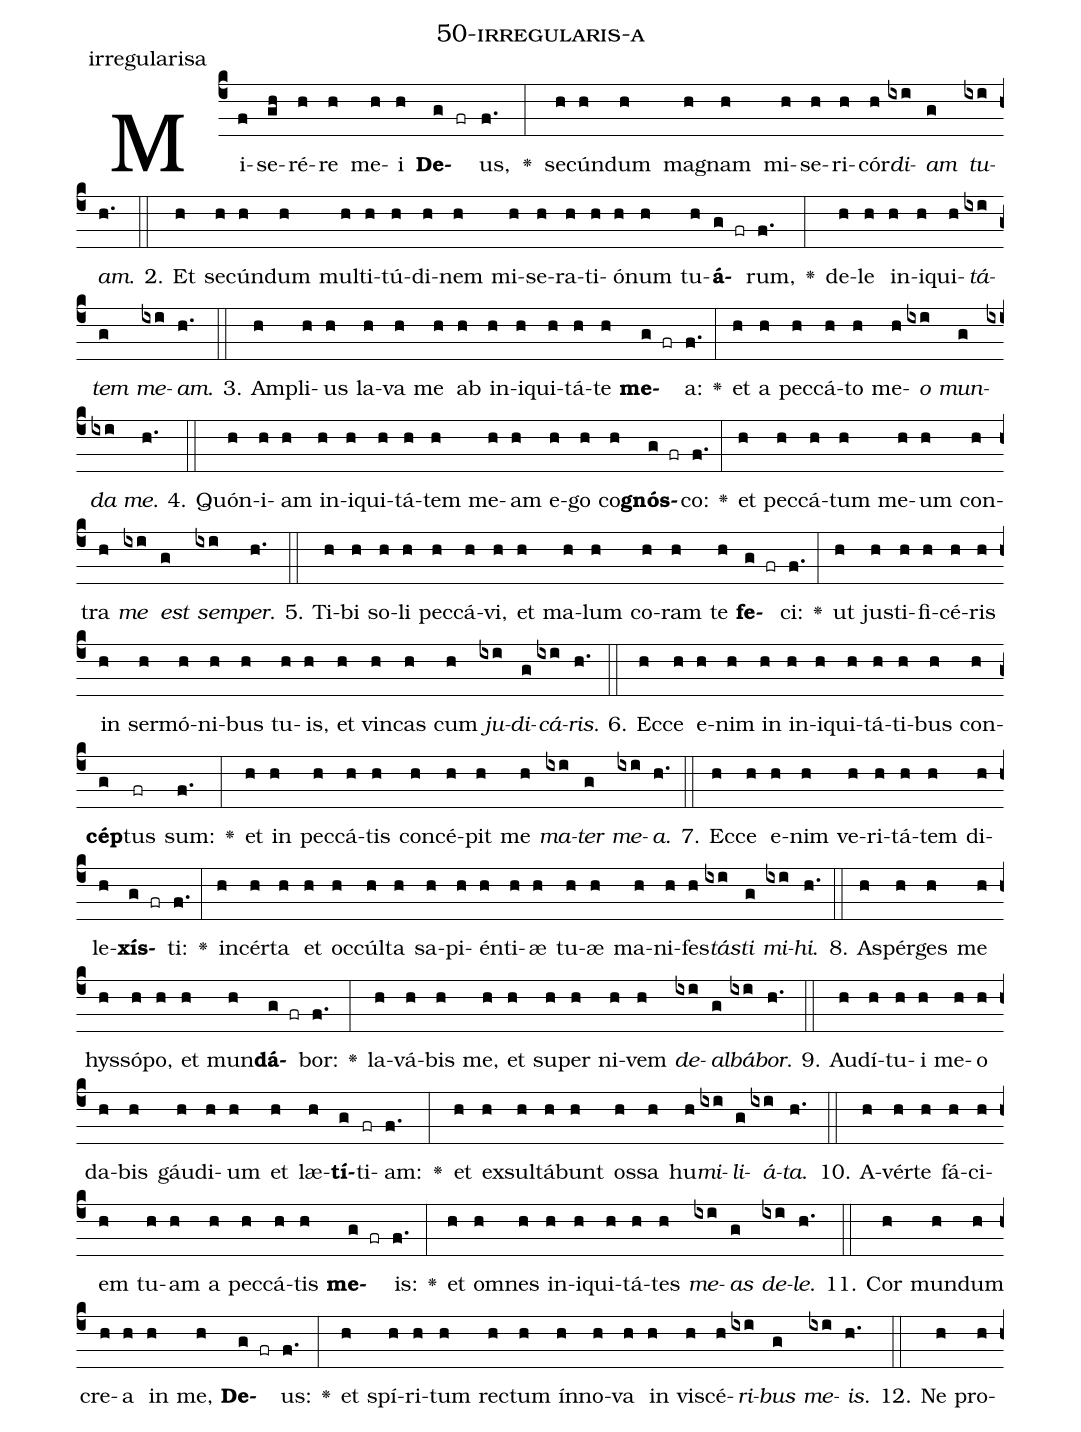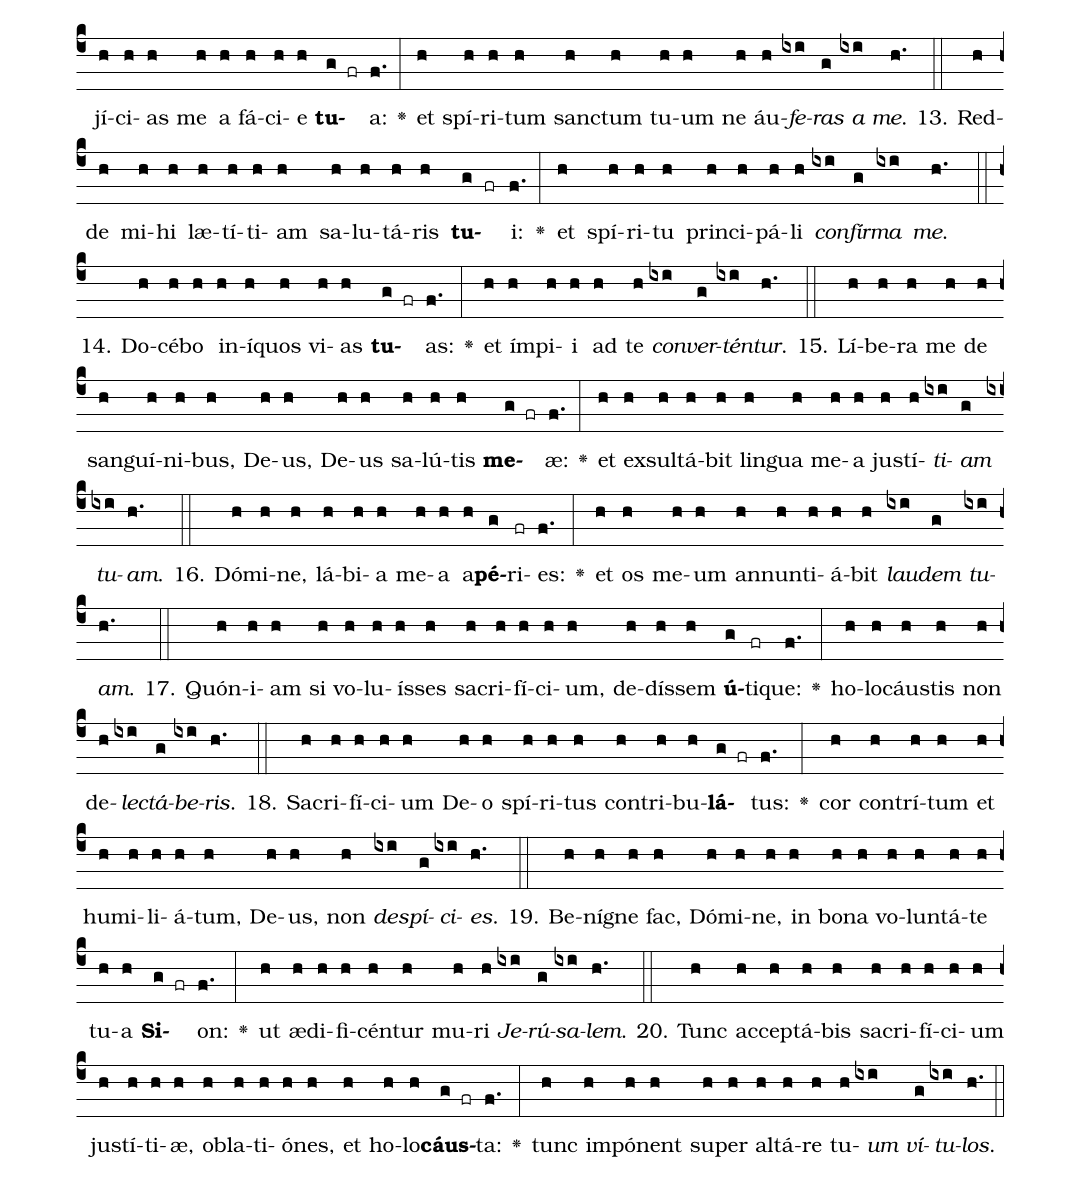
name: 50-irregularis-a;
annotation: irregularisa;
%%
(c4)Mi(f)se(gh)ré(h)re(h) me(h)i(h) <b>De</b>(g fr)us,(f.) <v>\greheightstar</v>(:) se(h)cún(h)dum(h) ma(h)gnam(h) mi(h)se(h)ri(h)cór(h)<i>di</i>(ixi)<i>am</i>(g) <i>tu</i>(ixi)<i>am</i>.(h.) (::)
2. Et(h) se(h)cún(h)dum(h) mul(h)ti(h)tú(h)di(h)nem(h) mi(h)se(h)ra(h)ti(h)ó(h)num(h) tu(h)<b>á</b>(g fr)rum,(f.) <v>\greheightstar</v>(:) de(h)le(h) in(h)i(h)qui(h)<i>tá</i>(ixi)<i>tem</i>(g) <i>me</i>(ixi)<i>am</i>.(h.) (::)
3. Am(h)pli(h)us(h) la(h)va(h) me(h) ab(h) in(h)i(h)qui(h)tá(h)te(h) <b>me</b>(g fr)a:(f.) <v>\greheightstar</v>(:) et(h) a(h) pec(h)cá(h)to(h) me(h)<i>o</i>(ixi) <i>mun</i>(g)<i>da</i>(ixi) <i>me</i>.(h.) (::)
4. Quón(h)i(h)am(h) in(h)i(h)qui(h)tá(h)tem(h) me(h)am(h) e(h)go(h) co(h)<b>gnós</b>(g fr)co:(f.) <v>\greheightstar</v>(:) et(h) pec(h)cá(h)tum(h) me(h)um(h) con(h)tra(h) <i>me</i>(ixi) <i>est</i>(g) <i>sem</i>(ixi)<i>per</i>.(h.) (::)
5. Ti(h)bi(h) so(h)li(h) pec(h)cá(h)vi,(h) et(h) ma(h)lum(h) co(h)ram(h) te(h) <b>fe</b>(g fr)ci:(f.) <v>\greheightstar</v>(:) ut(h) jus(h)ti(h)fi(h)cé(h)ris(h) in(h) ser(h)mó(h)ni(h)bus(h) tu(h)is,(h) et(h) vin(h)cas(h) cum(h) <i>ju</i>(ixi)<i>di</i>(g)<i>cá</i>(ixi)<i>ris</i>.(h.) (::)
6. Ec(h)ce(h) e(h)nim(h) in(h) in(h)i(h)qui(h)tá(h)ti(h)bus(h) con(h)<b>cép</b>(g)tus(fr) sum:(f.) <v>\greheightstar</v>(:) et(h) in(h) pec(h)cá(h)tis(h) con(h)cé(h)pit(h) me(h) <i>ma</i>(ixi)<i>ter</i>(g) <i>me</i>(ixi)<i>a</i>.(h.) (::)
7. Ec(h)ce(h) e(h)nim(h) ve(h)ri(h)tá(h)tem(h) di(h)le(h)<b>xís</b>(g fr)ti:(f.) <v>\greheightstar</v>(:) in(h)cér(h)ta(h) et(h) oc(h)cúl(h)ta(h) sa(h)pi(h)én(h)ti(h)æ(h) tu(h)æ(h) ma(h)ni(h)fes(h)<i>tás</i>(ixi)<i>ti</i>(g) <i>mi</i>(ixi)<i>hi</i>.(h.) (::)
8. A(h)spér(h)ges(h) me(h) hys(h)só(h)po,(h) et(h) mun(h)<b>dá</b>(g fr)bor:(f.) <v>\greheightstar</v>(:) la(h)vá(h)bis(h) me,(h) et(h) su(h)per(h) ni(h)vem(h) <i>de</i>(ixi)<i>al</i>(g)<i>bá</i>(ixi)<i>bor</i>.(h.) (::)
9. Au(h)dí(h)tu(h)i(h) me(h)o(h) da(h)bis(h) gáu(h)di(h)um(h) et(h) læ(h)<b>tí</b>(g)ti(fr)am:(f.) <v>\greheightstar</v>(:) et(h) ex(h)sul(h)tá(h)bunt(h) os(h)sa(h) hu(h)<i>mi</i>(ixi)<i>li</i>(g)<i>á</i>(ixi)<i>ta</i>.(h.) (::)
10. A(h)vér(h)te(h) fá(h)ci(h)em(h) tu(h)am(h) a(h) pec(h)cá(h)tis(h) <b>me</b>(g fr)is:(f.) <v>\greheightstar</v>(:) et(h) om(h)nes(h) in(h)i(h)qui(h)tá(h)tes(h) <i>me</i>(ixi)<i>as</i>(g) <i>de</i>(ixi)<i>le</i>.(h.) (::)
11. Cor(h) mun(h)dum(h) cre(h)a(h) in(h) me,(h) <b>De</b>(g fr)us:(f.) <v>\greheightstar</v>(:) et(h) spí(h)ri(h)tum(h) rec(h)tum(h) ín(h)no(h)va(h) in(h) vi(h)scé(h)<i>ri</i>(ixi)<i>bus</i>(g) <i>me</i>(ixi)<i>is</i>.(h.) (::)
12. Ne(h) pro(h)jí(h)ci(h)as(h) me(h) a(h) fá(h)ci(h)e(h) <b>tu</b>(g fr)a:(f.) <v>\greheightstar</v>(:) et(h) spí(h)ri(h)tum(h) sanc(h)tum(h) tu(h)um(h) ne(h) áu(h)<i>fe</i>(ixi)<i>ras</i>(g) <i>a</i>(ixi) <i>me</i>.(h.) (::)
13. Red(h)de(h) mi(h)hi(h) læ(h)tí(h)ti(h)am(h) sa(h)lu(h)tá(h)ris(h) <b>tu</b>(g fr)i:(f.) <v>\greheightstar</v>(:) et(h) spí(h)ri(h)tu(h) prin(h)ci(h)pá(h)li(h) <i>con</i>(ixi)<i>fír</i>(g)<i>ma</i>(ixi) <i>me</i>.(h.) (::)
14. Do(h)cé(h)bo(h) in(h)í(h)quos(h) vi(h)as(h) <b>tu</b>(g fr)as:(f.) <v>\greheightstar</v>(:) et(h) ím(h)pi(h)i(h) ad(h) te(h) <i>con</i>(ixi)<i>ver</i>(g)<i>tén</i>(ixi)<i>tur</i>.(h.) (::)
15. Lí(h)be(h)ra(h) me(h) de(h) san(h)guí(h)ni(h)bus,(h) De(h)us,(h) De(h)us(h) sa(h)lú(h)tis(h) <b>me</b>(g fr)æ:(f.) <v>\greheightstar</v>(:) et(h) ex(h)sul(h)tá(h)bit(h) lin(h)gua(h) me(h)a(h) jus(h)tí(h)<i>ti</i>(ixi)<i>am</i>(g) <i>tu</i>(ixi)<i>am</i>.(h.) (::)
16. Dó(h)mi(h)ne,(h) lá(h)bi(h)a(h) me(h)a(h) a(h)<b>pé</b>(g)ri(fr)es:(f.) <v>\greheightstar</v>(:) et(h) os(h) me(h)um(h) an(h)nun(h)ti(h)á(h)bit(h) <i>lau</i>(ixi)<i>dem</i>(g) <i>tu</i>(ixi)<i>am</i>.(h.) (::)
17. Quón(h)i(h)am(h) si(h) vo(h)lu(h)ís(h)ses(h) sa(h)cri(h)fí(h)ci(h)um,(h) de(h)dís(h)sem(h) <b>ú</b>(g)ti(fr)que:(f.) <v>\greheightstar</v>(:) ho(h)lo(h)cáus(h)tis(h) non(h) de(h)<i>lec</i>(ixi)<i>tá</i>(g)<i>be</i>(ixi)<i>ris</i>.(h.) (::)
18. Sa(h)cri(h)fí(h)ci(h)um(h) De(h)o(h) spí(h)ri(h)tus(h) con(h)tri(h)bu(h)<b>lá</b>(g fr)tus:(f.) <v>\greheightstar</v>(:) cor(h) con(h)trí(h)tum(h) et(h) hu(h)mi(h)li(h)á(h)tum,(h) De(h)us,(h) non(h) <i>de</i>(ixi)<i>spí</i>(g)<i>ci</i>(ixi)<i>es</i>.(h.) (::)
19. Be(h)ní(h)gne(h) fac,(h) Dó(h)mi(h)ne,(h) in(h) bo(h)na(h) vo(h)lun(h)tá(h)te(h) tu(h)a(h) <b>Si</b>(g fr)on:(f.) <v>\greheightstar</v>(:) ut(h) æ(h)di(h)fi(h)cén(h)tur(h) mu(h)ri(h) <i>Je</i>(ixi)<i>rú</i>(g)<i>sa</i>(ixi)<i>lem</i>.(h.) (::)
20. Tunc(h) ac(h)cep(h)tá(h)bis(h) sa(h)cri(h)fí(h)ci(h)um(h) jus(h)tí(h)ti(h)æ,(h) ob(h)la(h)ti(h)ó(h)nes,(h) et(h) ho(h)lo(h)<b>cáus</b>(g fr)ta:(f.) <v>\greheightstar</v>(:) tunc(h) im(h)pó(h)nent(h) su(h)per(h) al(h)tá(h)re(h) tu(h)<i>um</i>(ixi) <i>ví</i>(g)<i>tu</i>(ixi)<i>los</i>.(h.) (::)
